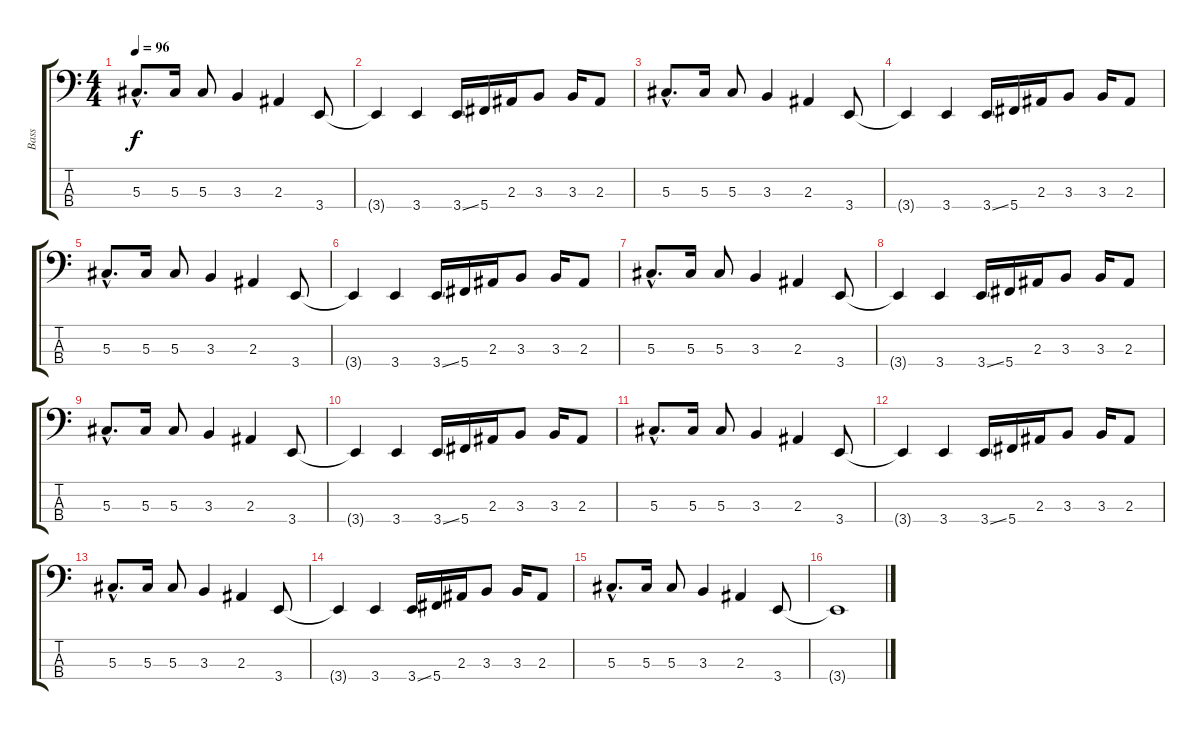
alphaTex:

\track ("Bass" "Bass") {instrument electricbassfinger}
\staff {score tabs}
\tuning (Gb2 Db2 Ab1 Db1) {hide}
\ts (4 4)
\tempo 96
\clef f4
\ks c
5.3{hac}.8{d dy f} 5.3.16 5.3.8 3.3.4 2.3.4 3.4.8 |
3.4{t}.4 3.4.4 3.4{ss}.16 5.4.16 2.3.16 3.3.8 3.3.16 2.3.8 |
5.3{hac}.8{d} 5.3.16 5.3.8 3.3.4 2.3.4 3.4.8 |
3.4{t}.4 3.4.4 3.4{ss}.16 5.4.16 2.3.16 3.3.8 3.3.16 2.3.8 |
5.3{hac}.8{d} 5.3.16 5.3.8 3.3.4 2.3.4 3.4.8 |
3.4{t}.4 3.4.4 3.4{ss}.16 5.4.16 2.3.16 3.3.8 3.3.16 2.3.8 |
5.3{hac}.8{d} 5.3.16 5.3.8 3.3.4 2.3.4 3.4.8 |
3.4{t}.4 3.4.4 3.4{ss}.16 5.4.16 2.3.16 3.3.8 3.3.16 2.3.8 |
5.3{hac}.8{d} 5.3.16 5.3.8 3.3.4 2.3.4 3.4.8 |
3.4{t}.4 3.4.4 3.4{ss}.16 5.4.16 2.3.16 3.3.8 3.3.16 2.3.8 |
5.3{hac}.8{d} 5.3.16 5.3.8 3.3.4 2.3.4 3.4.8 |
3.4{t}.4 3.4.4 3.4{ss}.16 5.4.16 2.3.16 3.3.8 3.3.16 2.3.8 |
5.3{hac}.8{d} 5.3.16 5.3.8 3.3.4 2.3.4 3.4.8 |
3.4{t}.4 3.4.4 3.4{ss}.16 5.4.16 2.3.16 3.3.8 3.3.16 2.3.8 |
5.3{hac}.8{d} 5.3.16 5.3.8 3.3.4 2.3.4 3.4.8 |
3.4{t}.1
